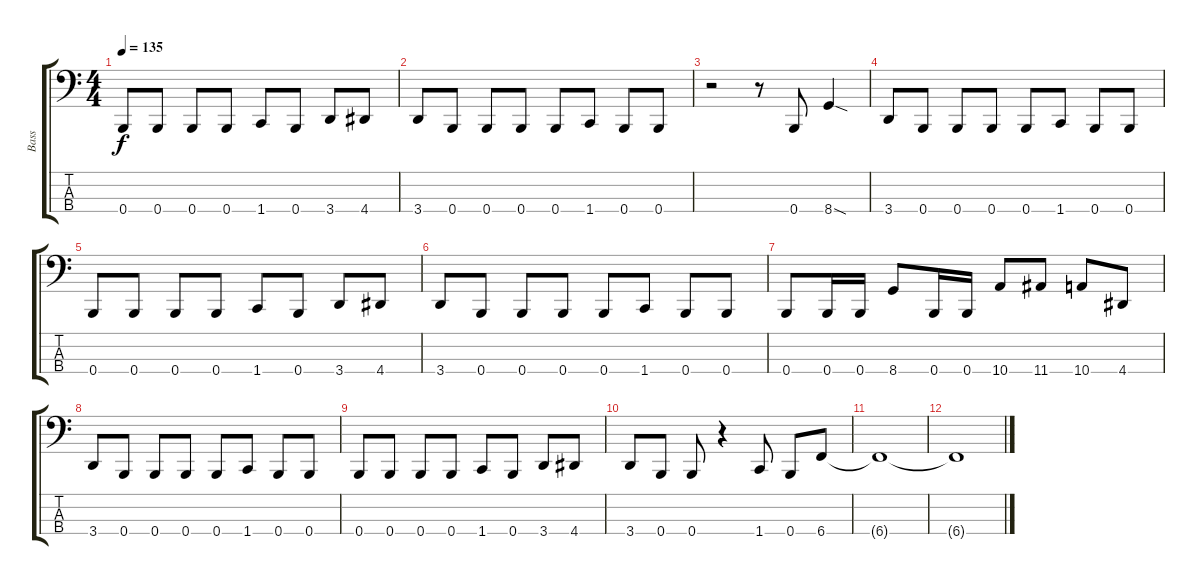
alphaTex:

\track ("Bass" "Bass") {instrument electricbasspick}
\staff {score tabs}
\tuning (E2 B1 Gb1 B0) {hide}
\ts (4 4)
\tempo 135
\clef f4
\ks c
0.4.8{dy f} 0.4.8 0.4.8 0.4.8 1.4.8 0.4.8 3.4.8 4.4.8 |
3.4.8 0.4.8 0.4.8 0.4.8 0.4.8 1.4.8 0.4.8 0.4.8 |
r.2 r.8 0.4.8 8.4{sod}.4 |
3.4.8 0.4.8 0.4.8 0.4.8 0.4.8 1.4.8 0.4.8 0.4.8 |
0.4.8 0.4.8 0.4.8 0.4.8 1.4.8 0.4.8 3.4.8 4.4.8 |
3.4.8 0.4.8 0.4.8 0.4.8 0.4.8 1.4.8 0.4.8 0.4.8 |
0.4.8 0.4.16 0.4.16 8.4.8 0.4.16 0.4.16 10.4.8 11.4.8 10.4.8 4.4.8 |
3.4.8 0.4.8 0.4.8 0.4.8 0.4.8 1.4.8 0.4.8 0.4.8 |
0.4.8 0.4.8 0.4.8 0.4.8 1.4.8 0.4.8 3.4.8 4.4.8 |
3.4.8 0.4.8 0.4.8 r.4 1.4.8 0.4.8 6.4.8 |
6.4{t}.1 |
6.4{t}.1
